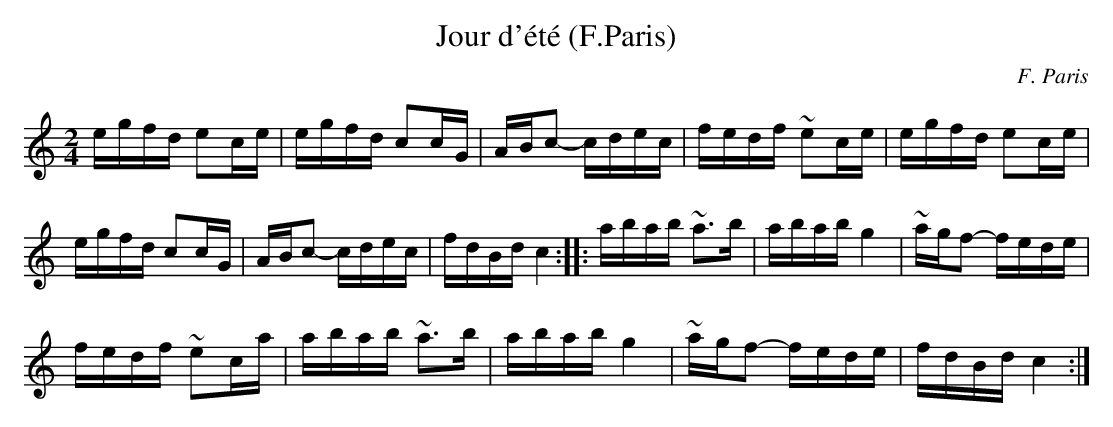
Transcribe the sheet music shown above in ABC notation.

X:1
T:Jour d'été (F.Paris)
C:F. Paris
M:2/4
L:1/16
K:C
egfd e2ce|egfd c2cG|ABc2- cdec|\
fedf ~e2ce|egfd e2ce|
egfd c2cG|ABc2- cdec|fdBd c4:|\
|:abab ~a3b|abab g4|~agf2- fede|
fedf ~e2ca|abab ~a3b|abab g4|\
~agf2- fede|fdBd c4:|
